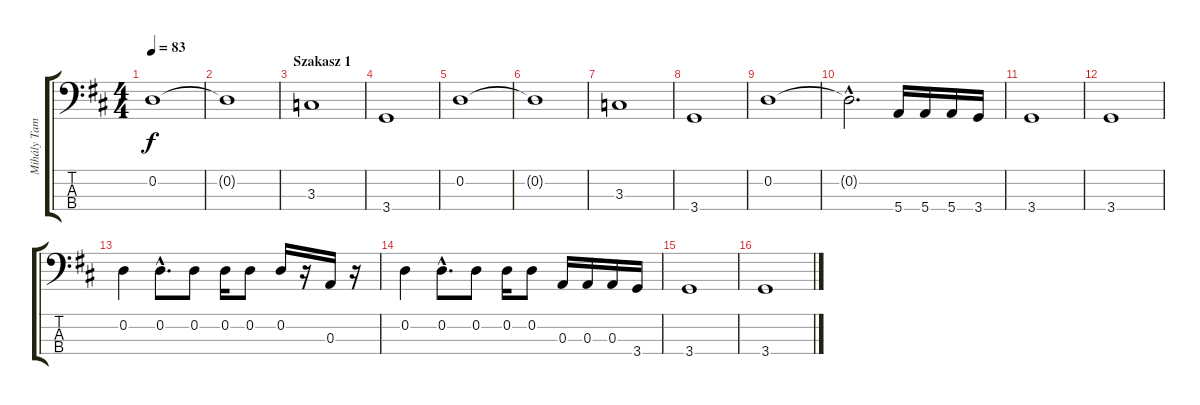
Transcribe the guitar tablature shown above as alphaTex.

\track ("Mihály Tamás \"Misi\" Basszus" "Mihály Tam") {instrument electricbassfinger}
\staff {score tabs}
\tuning (G2 D2 A1 E1) {hide}
\ts (4 4)
\tempo 83
\clef f4
\ks d
0.2.1{dy f} |
0.2{t}.1 |
\section ("" "Szakasz 1")
3.3.1 |
3.4.1 |
0.2.1 |
0.2{t}.1 |
3.3.1 |
3.4.1 |
0.2.1 |
0.2{hac t}.2{d} 5.4.16 5.4.16 5.4.16 3.4.16 |
3.4.1 |
3.4.1 |
0.2.4 0.2{hac}.8{d} 0.2.8 0.2.16 0.2.8 0.2.16 r.16 0.3.16 r.16 |
0.2.4 0.2{hac}.8{d} 0.2.8 0.2.16 0.2.8 0.3.16 0.3.16 0.3.16 3.4.16 |
3.4.1 |
3.4.1
